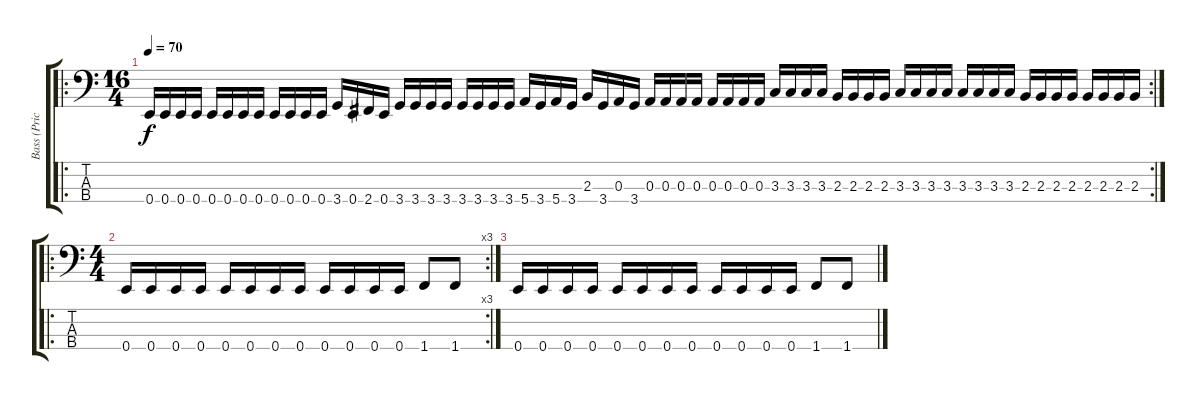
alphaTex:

\track ("Bass (Price)" "Bass (Pric") {instrument electricbassfinger}
\staff {score tabs}
\tuning (G2 D2 A1 E1) {hide}
\ro
\rc 2
\ts (16 4)
\tempo 70
\clef f4
\ks c
0.4.16{dy f} 0.4.16 0.4.16 0.4.16 0.4.16 0.4.16 0.4.16 0.4.16 0.4.16 0.4.16 0.4.16 0.4.16 3.4.16 0.4.16 2.4.16 0.4.16 3.4.16 3.4.16 3.4.16 3.4.16 3.4.16 3.4.16 3.4.16 3.4.16 5.4.16 3.4.16 5.4.16 3.4.16 2.3.16 3.4.16 0.3.16 3.4.16 0.3.16 0.3.16 0.3.16 0.3.16 0.3.16 0.3.16 0.3.16 0.3.16 3.3.16 3.3.16 3.3.16 3.3.16 2.3.16 2.3.16 2.3.16 2.3.16 3.3.16 3.3.16 3.3.16 3.3.16 3.3.16 3.3.16 3.3.16 3.3.16 2.3.16 2.3.16 2.3.16 2.3.16 2.3.16 2.3.16 2.3.16 2.3.16 |
\ro
\rc 3
\ts (4 4)
0.4.16 0.4.16 0.4.16 0.4.16 0.4.16 0.4.16 0.4.16 0.4.16 0.4.16 0.4.16 0.4.16 0.4.16 1.4.8 1.4.8 |
0.4.16 0.4.16 0.4.16 0.4.16 0.4.16 0.4.16 0.4.16 0.4.16 0.4.16 0.4.16 0.4.16 0.4.16 1.4.8 1.4.8
